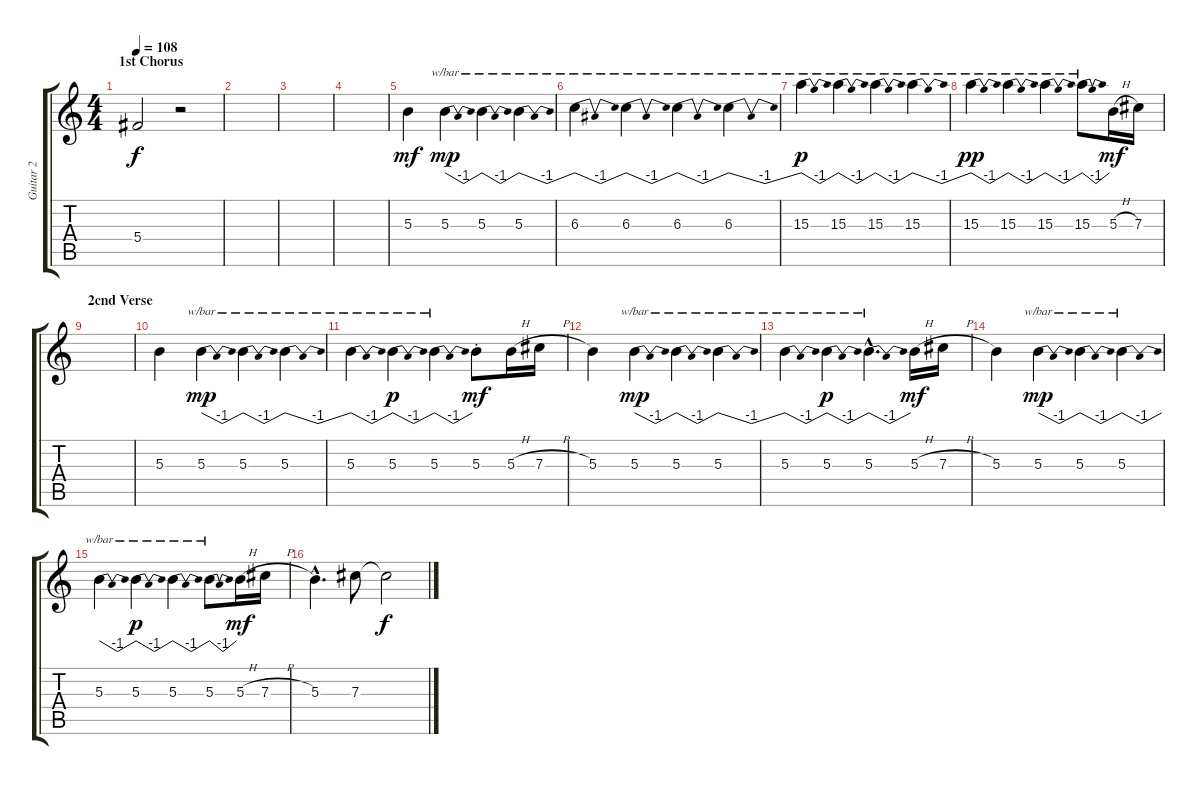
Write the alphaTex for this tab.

\track ("Guitar 2" "Guitar 2") {instrument overdrivenguitar}
\staff {score tabs}
\tuning (Eb4 Bb3 Gb3 Db3 Ab2 Eb2) {hide}
\ts (4 4)
\section ("" "1st Chorus")
\tempo 108
\clef g2
\ks c
5.4{t}.2{dy f} r.2 |
|
|
|
5.3.4{dy mf} 5.3.4{tbe (dip default 0 0 30 -4 60 0) dy mp} 5.3.4{tbe (dip default 0 0 30 -4 60 0)} 5.3.4{tbe (dip default 0 0 30 -4 60 0)} |
6.3.4{tbe (dip default 0 0 30 -4 60 0)} 6.3.4{tbe (dip default 0 0 30 -4 60 0)} 6.3.4{tbe (dip default 0 0 30 -4 60 0)} 6.3.4{tbe (dip default 0 0 30 -4 60 0)} |
15.3.4{tbe (dip default 0 0 30 -4 60 0) dy p} 15.3.4{tbe (dip default 0 0 30 -4 60 0)} 15.3.4{tbe (dip default 0 0 30 -4 60 0)} 15.3.4{tbe (dip default 0 0 30 -4 60 0)} |
15.3.4{tbe (dip default 0 0 30 -4 60 0) dy pp} 15.3.4{tbe (dip default 0 0 30 -4 60 0)} 15.3.4{tbe (dip default 0 0 30 -4 60 0)} 15.3.8{tbe (dip default 0 0 30 -4 60 0)} 5.3{h}.16{dy mf} 7.3.16 |
\section ("" "2cnd Verse")
|
5.3.4 5.3.4{tbe (dip default 0 0 30 -4 60 0) dy mp} 5.3.4{tbe (dip default 0 0 30 -4 60 0)} 5.3.4{tbe (dip default 0 0 30 -4 60 0)} |
5.3.4{tbe (dip default 0 0 30 -4 60 0)} 5.3.4{tbe (dip default 0 0 30 -4 60 0) dy p} 5.3.4{tbe (dip default 0 0 30 -4 60 0)} 5.3{st}.8{dy mf} 5.3{h}.16 7.3{h}.16 |
5.3.4 5.3.4{tbe (dip default 0 0 30 -4 60 0) dy mp} 5.3.4{tbe (dip default 0 0 30 -4 60 0)} 5.3.4{tbe (dip default 0 0 30 -4 60 0)} |
5.3.4{tbe (dip default 0 0 30 -4 60 0)} 5.3.4{tbe (dip default 0 0 30 -4 60 0) dy p} 5.3{hac}.4{d tbe (dip default 0 0 30 -4 60 0)} 5.3{h}.16{dy mf} 7.3{h}.16 |
5.3.4 5.3.4{tbe (dip default 0 0 30 -4 60 0) dy mp} 5.3.4{tbe (dip default 0 0 30 -4 60 0)} 5.3.4{tbe (dip default 0 0 30 -4 60 0)} |
5.3.4{tbe (dip default 0 0 30 -4 60 0)} 5.3.4{tbe (dip default 0 0 30 -4 60 0) dy p} 5.3.4{tbe (dip default 0 0 30 -4 60 0)} 5.3.8{tbe (dip default 0 0 30 -4 60 0)} 5.3{h}.16{dy mf} 7.3{h}.16 |
5.3{hac}.4{d} 7.3.8 7.3{t}.2{dy f}
